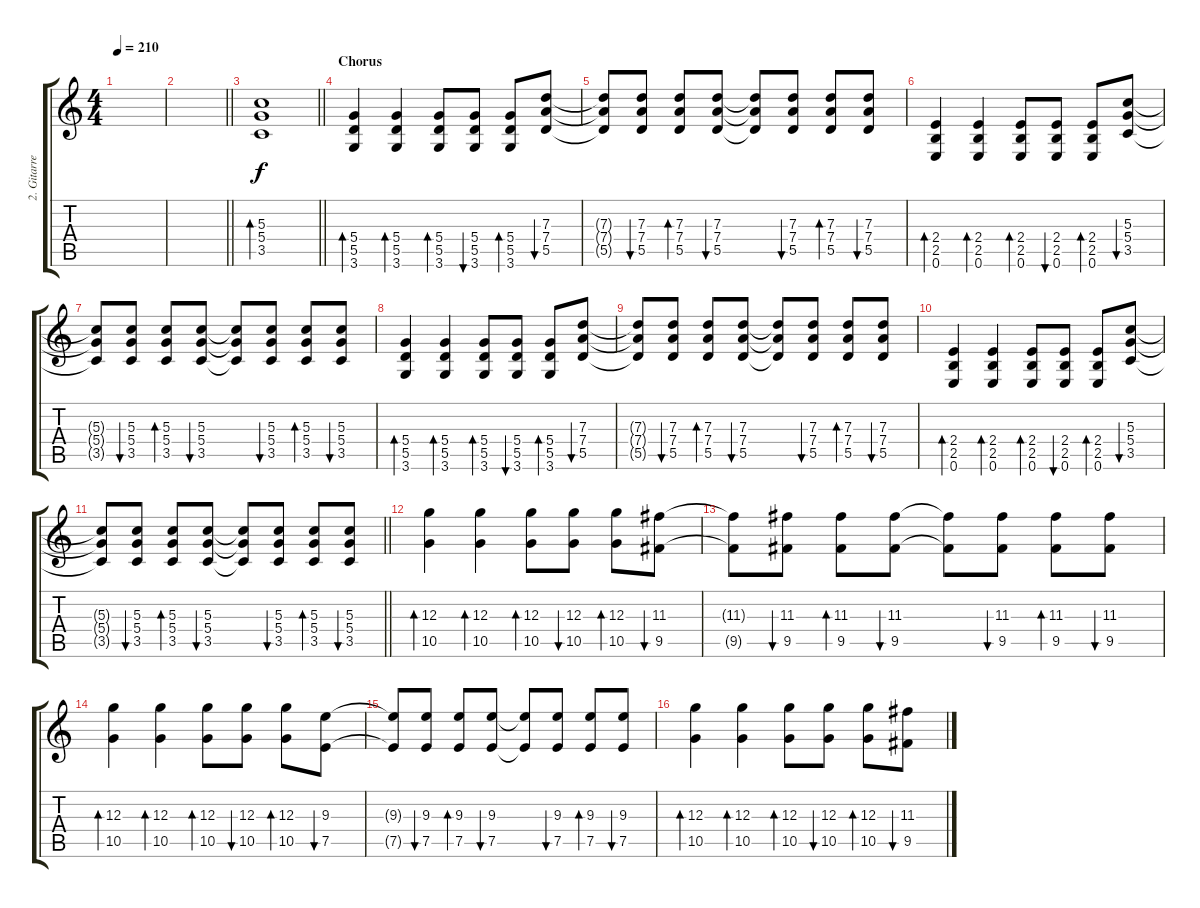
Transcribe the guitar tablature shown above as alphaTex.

\track ("2. Gitarre" "2. Gitarre") {instrument distortionguitar}
\staff {score tabs}
\tuning (E4 B3 G3 D3 A2 E2) {hide}
\ts (4 4)
\tempo 210
\clef g2
\ks c
|
\barLineRight lightlight
|
\barLineRight lightlight
(5.3 5.4 3.5).1{bd 60} |
\section ("" "Chorus")
(5.4 5.5 3.6).4{bd 60} (5.4 5.5 3.6).4{bd 60} (5.4 5.5 3.6).8{bd 60} (5.4 5.5 3.6).8{bu 60} (5.4 5.5 3.6).8{bd 60} (7.3 7.4 5.5).8{bu 60} |
(7.3{t} 7.4{t} 5.5{t}).8 (7.3 7.4 5.5).8{bu 60} (7.3 7.4 5.5).8{bd 60} (7.3 7.4 5.5).8{bu 60} (7.3{t} 7.4{t} 5.5{t}).8 (7.3 7.4 5.5).8{bu 60} (7.3 7.4 5.5).8{bd 60} (7.3 7.4 5.5).8{bu 60} |
(2.4 2.5 0.6).4{bd 60} (2.4 2.5 0.6).4{bd 60} (2.4 2.5 0.6).8{bd 60} (2.4 2.5 0.6).8{bu 60} (2.4 2.5 0.6).8{bd 60} (5.3 5.4 3.5).8{bu 60} |
(5.3{t} 5.4{t} 3.5{t}).8 (5.3 5.4 3.5).8{bu 60} (5.3 5.4 3.5).8{bd 60} (5.3 5.4 3.5).8{bu 60} (5.3{t} 5.4{t} 3.5{t}).8 (5.3 5.4 3.5).8{bu 60} (5.3 5.4 3.5).8{bd 60} (5.3 5.4 3.5).8{bu 60} |
(5.4 5.5 3.6).4{bd 60} (5.4 5.5 3.6).4{bd 60} (5.4 5.5 3.6).8{bd 60} (5.4 5.5 3.6).8{bu 60} (5.4 5.5 3.6).8{bd 60} (7.3 7.4 5.5).8{bu 60} |
(7.3{t} 7.4{t} 5.5{t}).8 (7.3 7.4 5.5).8{bu 60} (7.3 7.4 5.5).8{bd 60} (7.3 7.4 5.5).8{bu 60} (7.3{t} 7.4{t} 5.5{t}).8 (7.3 7.4 5.5).8{bu 60} (7.3 7.4 5.5).8{bd 60} (7.3 7.4 5.5).8{bu 60} |
(2.4 2.5 0.6).4{bd 60} (2.4 2.5 0.6).4{bd 60} (2.4 2.5 0.6).8{bd 60} (2.4 2.5 0.6).8{bu 60} (2.4 2.5 0.6).8{bd 60} (5.3 5.4 3.5).8{bu 60} |
\barLineRight lightlight
(5.3{t} 5.4{t} 3.5{t}).8 (5.3 5.4 3.5).8{bu 60} (5.3 5.4 3.5).8{bd 60} (5.3 5.4 3.5).8{bu 60} (5.3{t} 5.4{t} 3.5{t}).8 (5.3 5.4 3.5).8{bu 60} (5.3 5.4 3.5).8{bd 60} (5.3 5.4 3.5).8{bu 60} |
\section ("" "")
(12.3 10.5).4{bd 60} (12.3 10.5).4{bd 60} (12.3 10.5).8{bd 60} (12.3 10.5).8{bu 60} (12.3 10.5).8{bd 60} (11.3 9.5).8{bu 60} |
(11.3{t} 9.5{t}).8 (11.3 9.5).8{bu 60} (11.3 9.5).8{bd 60} (11.3 9.5).8{bu 60} (11.3{t} 9.5{t}).8 (11.3 9.5).8{bu 60} (11.3 9.5).8{bd 60} (11.3 9.5).8{bu 60} |
(12.3 10.5).4{bd 60} (12.3 10.5).4{bd 60} (12.3 10.5).8{bd 60} (12.3 10.5).8{bu 60} (12.3 10.5).8{bd 60} (9.3 7.5).8{bu 60} |
(9.3{t} 7.5{t}).8 (9.3 7.5).8{bu 60} (9.3 7.5).8{bd 60} (9.3 7.5).8{bu 60} (9.3{t} 7.5{t}).8 (9.3 7.5).8{bu 60} (9.3 7.5).8{bd 60} (9.3 7.5).8{bu 60} |
(12.3 10.5).4{bd 60} (12.3 10.5).4{bd 60} (12.3 10.5).8{bd 60} (12.3 10.5).8{bu 60} (12.3 10.5).8{bd 60} (11.3 9.5).8{bu 60}
